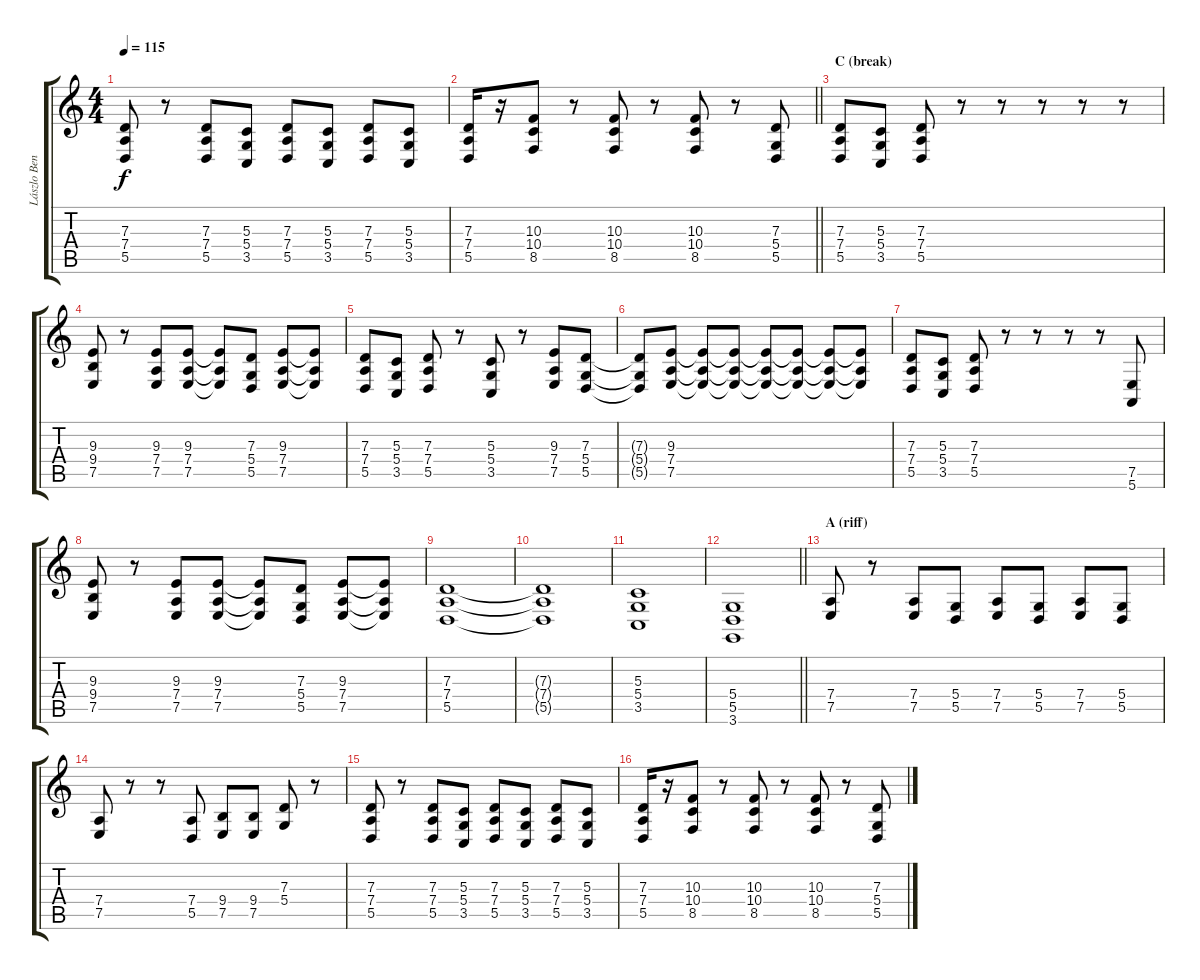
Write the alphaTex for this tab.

\track ("Lászlo Benkõ \"Laci\" (Organ)" "Lászlo Ben") {instrument drawbarorgan}
\staff {score tabs}
\tuning (E4 B3 G3 D3 A2 E2) {hide}
\ts (4 4)
\tempo 115
\clef g2
\ks c
(7.3 7.4 5.5).8{dy f} r.8 (7.3 7.4 5.5).8 (5.3 5.4 3.5).8 (7.3 7.4 5.5).8 (5.3 5.4 3.5).8 (7.3 7.4 5.5).8 (5.3 5.4 3.5).8 |
\barLineRight lightlight
(7.3 7.4 5.5).16 r.16 (10.3 10.4 8.5).8 r.8 (10.3 10.4 8.5).8 r.8 (10.3 10.4 8.5).8 r.8 (7.3 5.4 5.5).8 |
\section ("" "C (break)")
(7.3 7.4 5.5).8 (5.3 5.4 3.5).8 (7.3 7.4 5.5).8 r.8 r.8 r.8 r.8 r.8 |
(9.3 9.4 7.5).8 r.8 (9.3 7.4 7.5).8 (9.3 7.4 7.5).8 (9.3{t} 7.4{t} 7.5{t}).8 (7.3 5.4 5.5).8 (9.3 7.4 7.5).8 (9.3{t} 7.4{t} 7.5{t}).8 |
(7.3 7.4 5.5).8 (5.3 5.4 3.5).8 (7.3 7.4 5.5).8 r.8 (5.3 5.4 3.5).8 r.8 (9.3 7.4 7.5).8 (7.3 5.4 5.5).8 |
(7.3{t} 5.4{t} 5.5{t}).8 (9.3 7.4 7.5).8 (9.3{t} 7.4{t} 7.5{t}).8 (9.3{t} 7.4{t} 7.5{t}).8 (9.3{t} 7.4{t} 7.5{t}).8 (9.3{t} 7.4{t} 7.5{t}).8 (9.3{t} 7.4{t} 7.5{t}).8 (9.3{t} 7.4{t} 7.5{t}).8 |
(7.3 7.4 5.5).8 (5.3 5.4 3.5).8 (7.3 7.4 5.5).8 r.8 r.8 r.8 r.8 (7.5 5.6).8 |
(9.3 9.4 7.5).8 r.8 (9.3 7.4 7.5).8 (9.3 7.4 7.5).8 (9.3{t} 7.4{t} 7.5{t}).8 (7.3 5.4 5.5).8 (9.3 7.4 7.5).8 (9.3{t} 7.4{t} 7.5{t}).8 |
(7.3 7.4 5.5).1 |
(7.3{t} 7.4{t} 5.5{t}).1 |
(5.3 5.4 3.5).1 |
\barLineRight lightlight
(5.4 5.5 3.6).1 |
\section ("" "A (riff)")
(7.4 7.5).8 r.8 (7.4 7.5).8 (5.4 5.5).8 (7.4 7.5).8 (5.4 5.5).8 (7.4 7.5).8 (5.4 5.5).8 |
(7.4 7.5).8 r.8 r.8 (7.4 5.5).8 (9.4 7.5).8 (9.4 7.5).8 (7.3 5.4).8 r.8 |
(7.3 7.4 5.5).8 r.8 (7.3 7.4 5.5).8 (5.3 5.4 3.5).8 (7.3 7.4 5.5).8 (5.3 5.4 3.5).8 (7.3 7.4 5.5).8 (5.3 5.4 3.5).8 |
(7.3 7.4 5.5).16 r.16 (10.3 10.4 8.5).8 r.8 (10.3 10.4 8.5).8 r.8 (10.3 10.4 8.5).8 r.8 (7.3 5.4 5.5).8
